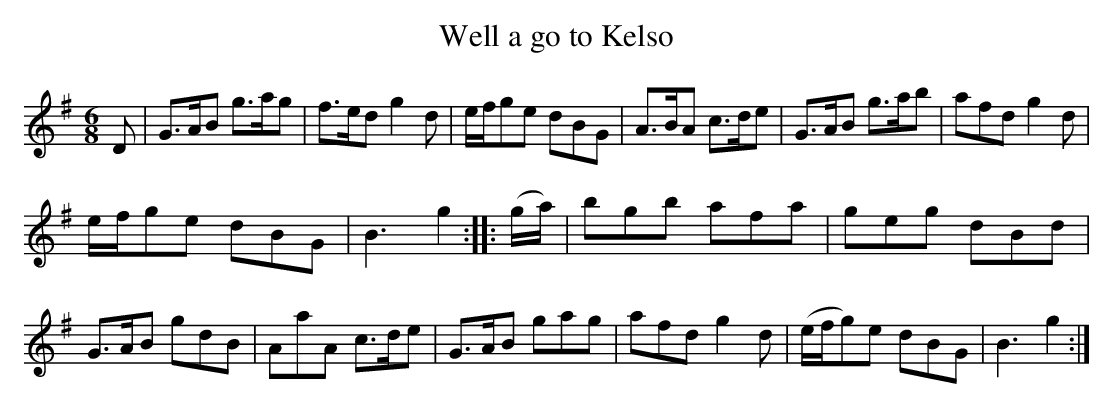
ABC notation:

X:1
T:Well a go to Kelso
M:6/8
K:G
D|\
G>AB g>ag| f>ed g2d| e/f/ge dBG| A>BA c>de|\
G>AB g>ab| afd g2d|
e/f/ge dBG| B3 g2::\
(g/a/)|\
bgb afa| geg dBd|
G>AB gdB| AaA c>de|\
G>AB gag| afd g2d| (e/f/g)e dBG| B3 g2:|
